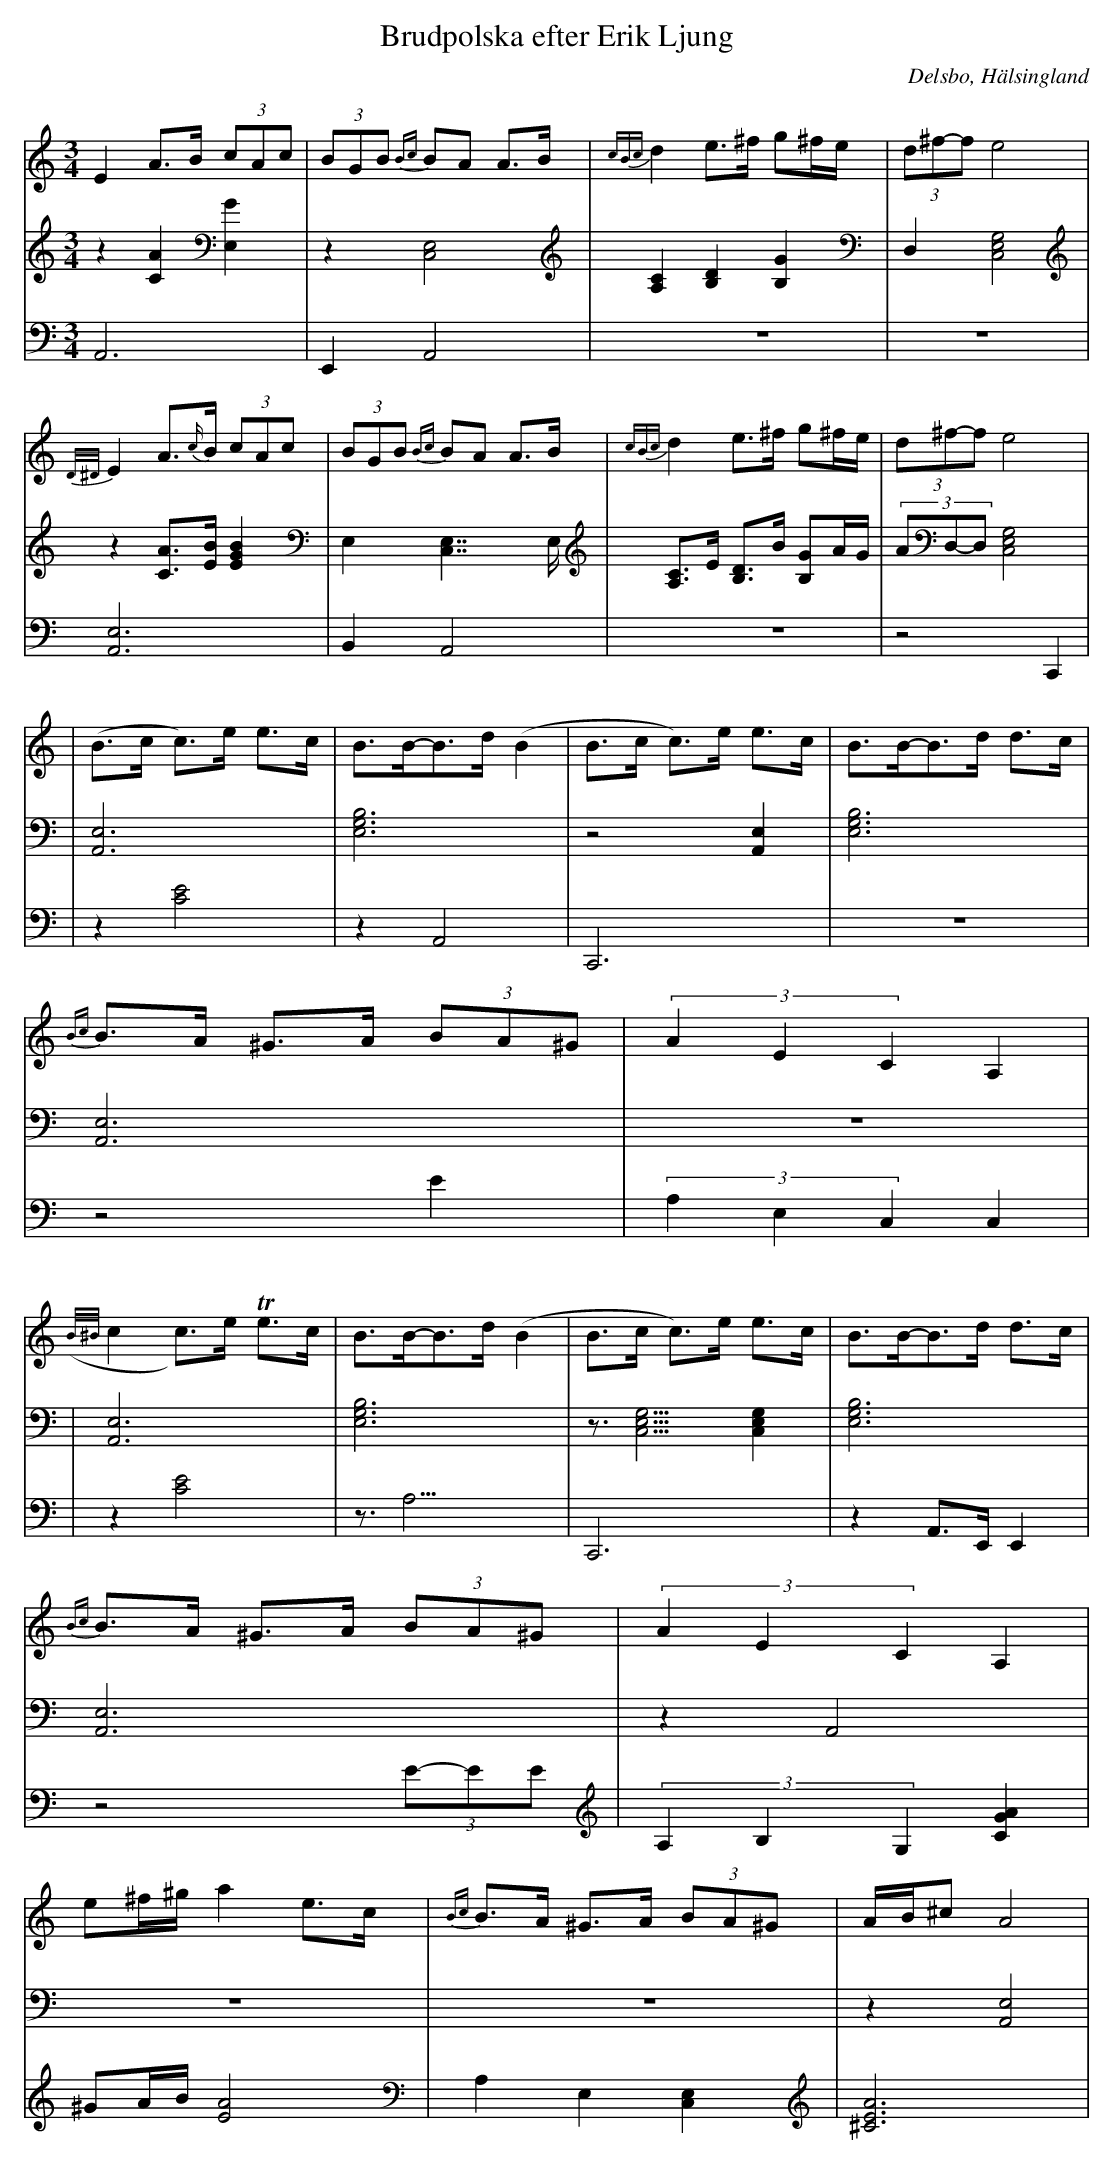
X:1
T: Brudpolska efter Erik Ljung
Q: 105
O: Delsbo, Hälsingland
M: 3/4
L: 1/8
K: Am
V:1
V:2
V:3 =Merge
V:1
E2 A>B (3cAc| (3BGB {Bc}BA A>B|{cBc}d2 e>^f g^f/e/|(3d^f-f e4 |
{D/^D/}E2 A>{c/}B (3cAc| (3BGB {Bc}BA A>B|{cBc}d2 e>^f g^f/e/|(3d^f-f e4 |
|(B>c c)>e e>c|B>B-B>d (B2|B>c c)>e e>c|B>B-B>d d>c|
{Bc}B>A ^G>A (3BA^G|(3A2E2C2 A,2|
({B/^B/}c2 c)>e Te>c|B>B-B>d (B2|B>c c)>e e>c|B>B-B>d d>c|
{Bc}B>A ^G>A (3BA^G|(3A2E2C2 A,2|
e^f/^g/ a2 e>c|{Bc}B>A ^G>A (3BA^G|A/B/^c A4|
V:2
z2 [A2C2] [E,2G2]|z2 [C,4E,4]|[A,2C2] [B,2D2] [B,2G2]|D,2 [E,4G,4C,4]|
z2 [AC]>[BE] [B2E2G2]|E,2 [C,7/2E,7/2]E,/|[A,C]>E [B,D]>B [B,G]A/G/|(3AD,-D, [E,4G,4C,4]|
|[A,,6E,6]|[E,6G,6B,6]|z4[A,,2E,2]|[E,6G,6B,6]|
[A,,6E,6]|z6|
|[A,,6E,6]|[E,6G,6B,6]|z3/2[E,5/2G,5/2C,5/2] [E,2G,2C,2]|[E,6G,6B,6]|
[A,,6E,6]|z2 A,,4|
z6|z6|z2 [A,,4E,4]|
V:3
A,,6|E,,2 A,,4|z6|z6|
[A,,6E,6]|B,,2 A,,4|z6|z4  C,,2|
|z2 [C4E4]|z2 A,,4|C,,6|z6|
z4 E2|(3A,2E,2C,2 [C,2]|
|z2 [C4E4]|z3<A,3|C,,6|z2 A,,>E,, E,,2|
z4 (3E-EE|(3A,2B,2G,2 [G2A2C2]|
^GA/B/ [A4E4]|A,2 E,2 [C,2E,2]|[A6^C6E6]|
